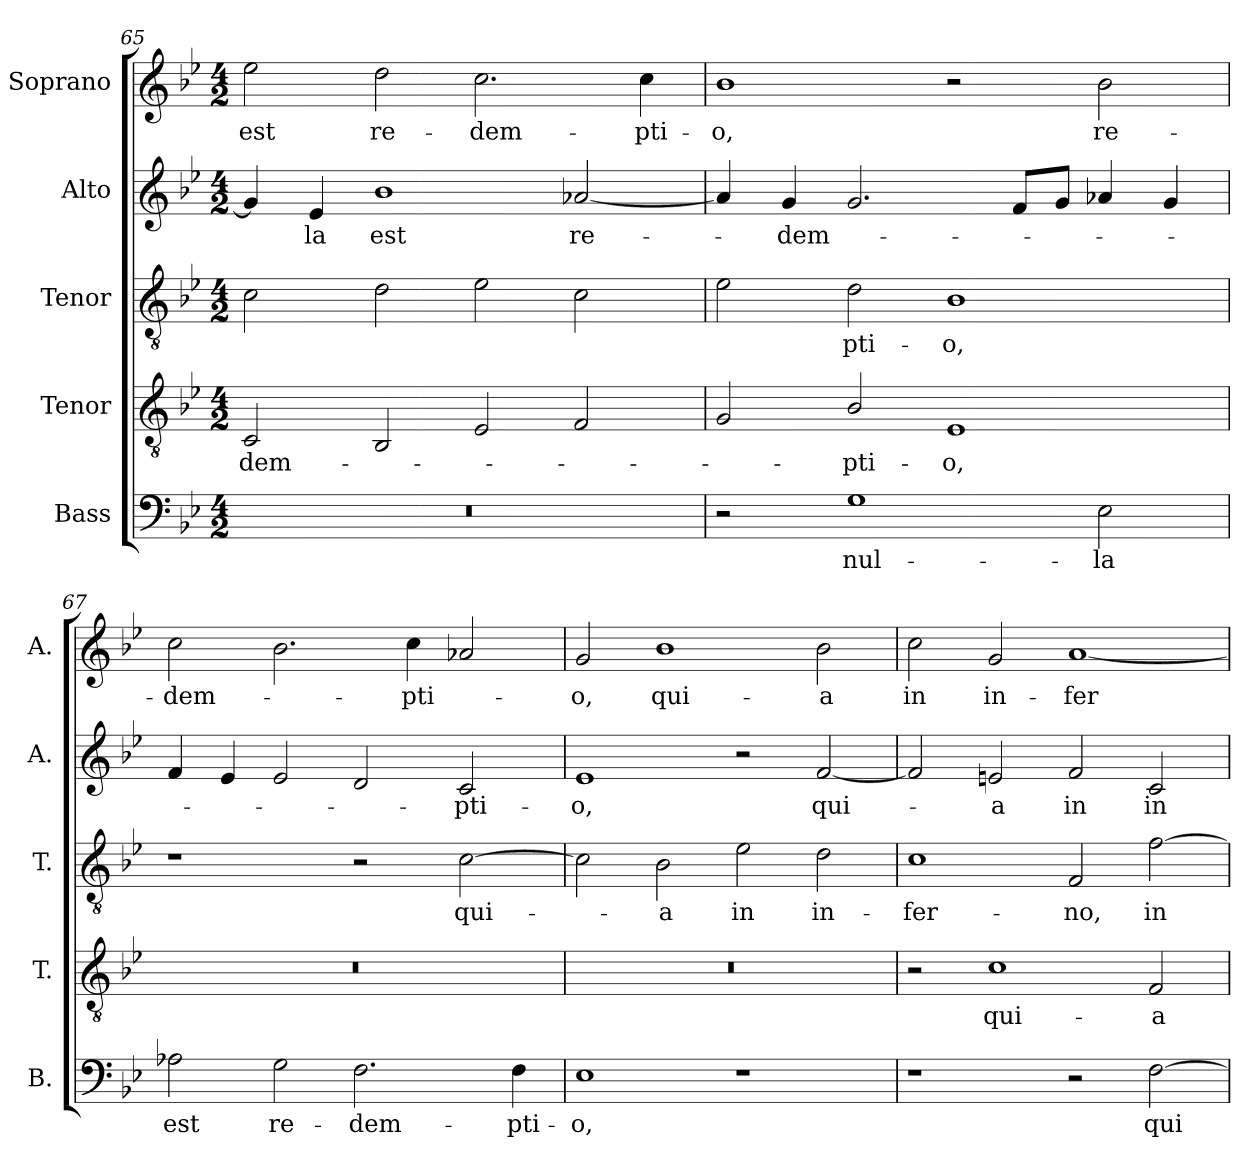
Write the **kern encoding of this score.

**kern	**text	**kern	**text	**kern	**text	**kern	**text	**kern	**text
*part5	*part5	*part4	*part4	*part3	*part3	*part2	*part2	*part1	*part1
*staff5	*staff5	*staff4	*staff4	*staff3	*staff3	*staff2	*staff2	*staff1	*staff1
*I"Bass	*	*I"Tenor	*	*I"Tenor	*	*I"Alto	*	*I"Soprano	*
*I'B.	*	*I'T.	*	*I'T.	*	*I'A.	*	*I'A.	*
!!LO:LB:g=z
*clefF4	*	*clefGv2	*	*clefGv2	*	*clefG2	*	*clefG2	*
*	*	*ITrd7c12	*	*ITrd7c12	*	*	*	*	*
*k[b-e-]	*	*k[b-e-]	*	*k[b-e-]	*	*k[b-e-]	*	*k[b-e-]	*
*B-:	*	*B-:	*	*B-:	*	*B-:	*	*B-:	*
*M4/2	*	*M4/2	*	*M4/2	*	*M4/2	*	*M4/2	*
=65	=65	=65	=65	=65	=65	=65	=65	=65	=65
!LO:N:vis=1	!	!	!	!	!	!	!	!	!
!	!	!	!LO:LY:b:color=#000000	!	!	!	!	!	!
!	!	!	!	!	!	!	!	!	!LO:LY:b:color=#000000
0r	.	2CCi/	-dem-	2Ci\	.	4gi/]	.	2ee-i\	est
!	!	!	!	!	!	!	!LO:LY:b:color=#000000	!	!
.	.	.	.	.	.	4e-i/	-la	.	.
!	!	!	!	!	!	!	!LO:LY:b:color=#000000	!	!
!	!	!	!	!	!	!	!	!	!LO:LY:b:color=#000000
.	.	2BBB-i/	.	2Di\	.	1b-i	est	2ddi\	re-
!	!	!	!	!	!	!	!	!	!LO:LY:b:color=#000000
.	.	2EE-i/	.	2E-i\	.	.	.	2.cci\	-dem-
!	!	!	!	!	!	!	!LO:LY:b:color=#000000	!	!
.	.	2FFi/	.	2Ci\	.	[2a-Xi/	re-	.	.
!	!	!	!	!	!	!	!	!	!LO:LY:b:color=#000000
.	.	.	.	.	.	.	.	4cci\	-pti-
=66	=66	=66	=66	=66	=66	=66	=66	=66	=66
!	!	!	!	!	!	!	!	!	!LO:LY:b:color=#000000
2r	.	2GGi/	.	2E-i\	.	4a-i/]	.	1b-i	-o,
!	!	!	!	!	!	!	!LO:LY:b:color=#000000	!	!
.	.	.	.	.	.	4gi/	-dem-	.	.
!	!LO:LY:b:color=#000000	!	!	!	!	!	!	!	!
!	!	!	!LO:LY:b:color=#000000	!	!	!	!	!	!
!	!	!	!	!	!LO:LY:b:color=#000000	!	!	!	!
1Gi	nul-	2BB-i/	-pti-	2Di\	-pti-	2.gi/	.	.	.
!	!	!	!LO:LY:b:color=#000000	!	!	!	!	!	!
!	!	!	!	!	!LO:LY:b:color=#000000	!	!	!	!
.	.	1EE-i	-o,	1BB-i	-o,	.	.	2r	.
.	.	.	.	.	.	8fi/L	.	.	.
.	.	.	.	.	.	8gi/J	.	.	.
!	!LO:LY:b:color=#000000	!	!	!	!	!	!	!	!
!	!	!	!	!	!	!	!	!	!LO:LY:b:color=#000000
2E-i\	-la	.	.	.	.	4a-Xi/	.	2b-i\	re-
.	.	.	.	.	.	4gi/	.	.	.
=67	=67	=67	=67	=67	=67	=67	=67	=67	=67
!	!LO:LY:b:color=#000000	!LO:N:vis=1	!	!	!	!	!	!	!
!	!	!	!	!	!	!	!	!	!LO:LY:b:color=#000000
2A-Xi\	est	0r	.	1r	.	4fi/	.	2cci\	-dem-
.	.	.	.	.	.	4e-i/	.	.	.
!	!LO:LY:b:color=#000000	!	!	!	!	!	!	!	!
2Gi\	re-	.	.	.	.	2e-i/	.	2.b-i\	.
!	!LO:LY:b:color=#000000	!	!	!	!	!	!	!	!
2.Fi\	-dem-	.	.	2r	.	2di/	.	.	.
!	!	!	!	!	!	!	!	!	!LO:LY:b:color=#000000
.	.	.	.	.	.	.	.	4cci\	-pti-
!	!	!	!	!	!LO:LY:b:color=#000000	!	!	!	!
!	!	!	!	!	!	!	!LO:LY:b:color=#000000	!	!
.	.	.	.	[2Ci\	qui-	2ci/	-pti-	2a-Xi/	.
!	!LO:LY:b:color=#000000	!	!	!	!	!	!	!	!
4Fi\	-pti-	.	.	.	.	.	.	.	.
=68	=68	=68	=68	=68	=68	=68	=68	=68	=68
!	!LO:LY:b:color=#000000	!LO:N:vis=1	!	!	!	!	!	!	!
!	!	!	!	!	!	!	!LO:LY:b:color=#000000	!	!
!	!	!	!	!	!	!	!	!	!LO:LY:b:color=#000000
1E-i	-o,	0r	.	2Ci\]	.	1e-i	-o,	2gi/	-o,
!	!	!	!	!	!LO:LY:b:color=#000000	!	!	!	!
!	!	!	!	!	!	!	!	!	!LO:LY:b:color=#000000
.	.	.	.	2BB-i\	-a	.	.	1b-i	qui-
!	!	!	!	!	!LO:LY:b:color=#000000	!	!	!	!
1r	.	.	.	2E-i\	in	2r	.	.	.
!	!	!	!	!	!LO:LY:b:color=#000000	!	!	!	!
!	!	!	!	!	!	!	!LO:LY:b:color=#000000	!	!
!	!	!	!	!	!	!	!	!	!LO:LY:b:color=#000000
.	.	.	.	2Di\	in-	[2fi/	qui-	2b-i\	-a
=69	=69	=69	=69	=69	=69	=69	=69	=69	=69
!	!	!	!	!	!LO:LY:b:color=#000000	!	!	!	!
!	!	!	!	!	!	!	!	!	!LO:LY:b:color=#000000
1r	.	2r	.	1Ci	-fer-	2fi/]	.	2cci\	in
!	!	!	!LO:LY:b:color=#000000	!	!	!	!	!	!
!	!	!	!	!	!	!	!LO:LY:b:color=#000000	!	!
!	!	!	!	!	!	!	!	!	!LO:LY:b:color=#000000
.	.	1Ci	qui-	.	.	2eni/	-a	2gi/	in-
!	!	!	!	!	!LO:LY:b:color=#000000	!	!	!	!
!	!	!	!	!	!	!	!LO:LY:b:color=#000000	!	!
!	!	!	!	!	!	!	!	!	!LO:LY:b:color=#000000
2r	.	.	.	2FFi/	-no,	2fi/	in	[1ai	-fer-
!	!LO:LY:b:color=#000000	!	!	!	!	!	!	!	!
!	!	!	!LO:LY:b:color=#000000	!	!	!	!	!	!
!	!	!	!	!	!LO:LY:b:color=#000000	!	!	!	!
!	!	!	!	!	!	!	!LO:LY:b:color=#000000	!	!
[2Fi\	qui-	2FFi/	-a	[2Fi\	in	2ci/	in-	.	.
=	=	=	=	=	=	=	=	=	=
*-	*-	*-	*-	*-	*-	*-	*-	*-	*-
